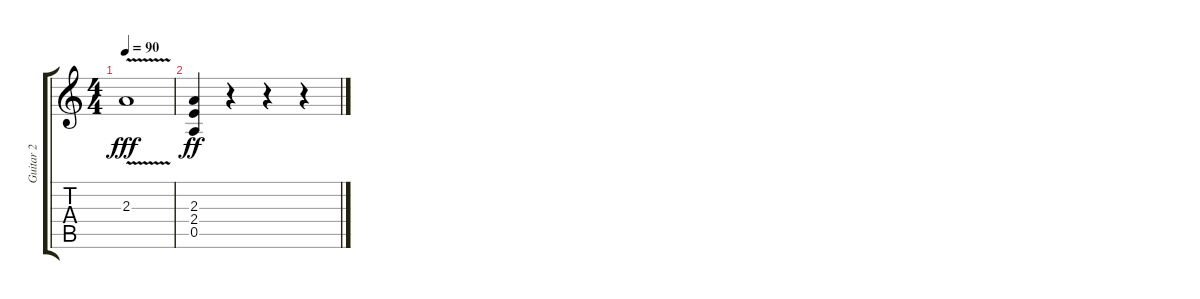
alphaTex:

\track ("Guitar 2" "Guitar 2") {instrument distortionguitar}
\staff {score tabs}
\tuning (E4 B3 G3 D3 A2 E2) {hide}
\ts (4 4)
\tempo 90
\clef g2
\ks c
2.3{v}.1{dy fff} |
(2.3 2.4 0.5).4{dy ff} r.4 r.4 r.4
